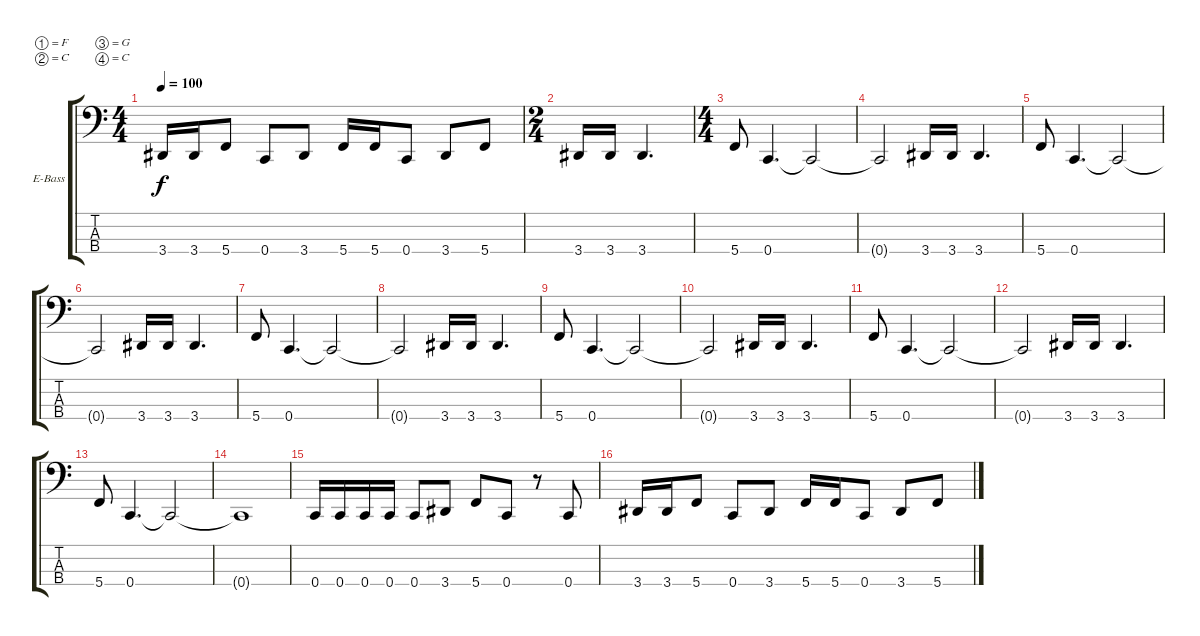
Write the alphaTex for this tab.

\bracketExtendMode groupsimilarinstruments
\firstSystemTrackNameOrientation horizontal
\otherSystemsTrackNameOrientation horizontal
\track ("Bob Rock (Bass)" "E-Bass") {instrument electricbassfinger}
\staff {score tabs}
\tuning (F2 C2 G1 C1)
\ts (4 4)
\tempo 100
\clef f4
\scale
0.333333
\ks c
3.4.16{dy f} 3.4.16 5.4.8 0.4.8 3.4.8 5.4.16 5.4.16 0.4.8 3.4.8 5.4.8 |
\ts (2 4)
\scale
0.395904 3.4.16 3.4.16 3.4.4{d} |
\ts (4 4)
\scale
0.395904 5.4.8 0.4.4{d} 0.4{t}.2 |
\scale
0.208191 0.4{t}.2 3.4.16 3.4.16 3.4.4{d} |
\scale
0.333333 5.4.8 0.4.4{d} 0.4{t}.2 |
\scale
0.333333 0.4{t}.2 3.4.16 3.4.16 3.4.4{d} |
\scale
0.333333 5.4.8 0.4.4{d} 0.4{t}.2 |
\scale
0.333333 0.4{t}.2 3.4.16 3.4.16 3.4.4{d} |
\scale
0.333333 5.4.8 0.4.4{d} 0.4{t}.2 |
\scale
0.333333 0.4{t}.2 3.4.16 3.4.16 3.4.4{d} |
\scale
0.333333 5.4.8 0.4.4{d} 0.4{t}.2 |
\scale
0.333333 0.4{t}.2 3.4.16 3.4.16 3.4.4{d} |
\scale
0.333333 5.4.8 0.4.4{d} 0.4{t}.2 |
\scale
0.333333 0.4{t}.1 |
\scale
0.333333 0.4.16 0.4.16 0.4.16 0.4.16 0.4.8 3.4.8 5.4.8 0.4.8 r.8 0.4.8 |
\scale
0.333333 3.4.16 3.4.16 5.4.8 0.4.8 3.4.8 5.4.16 5.4.16 0.4.8 3.4.8 5.4.8
